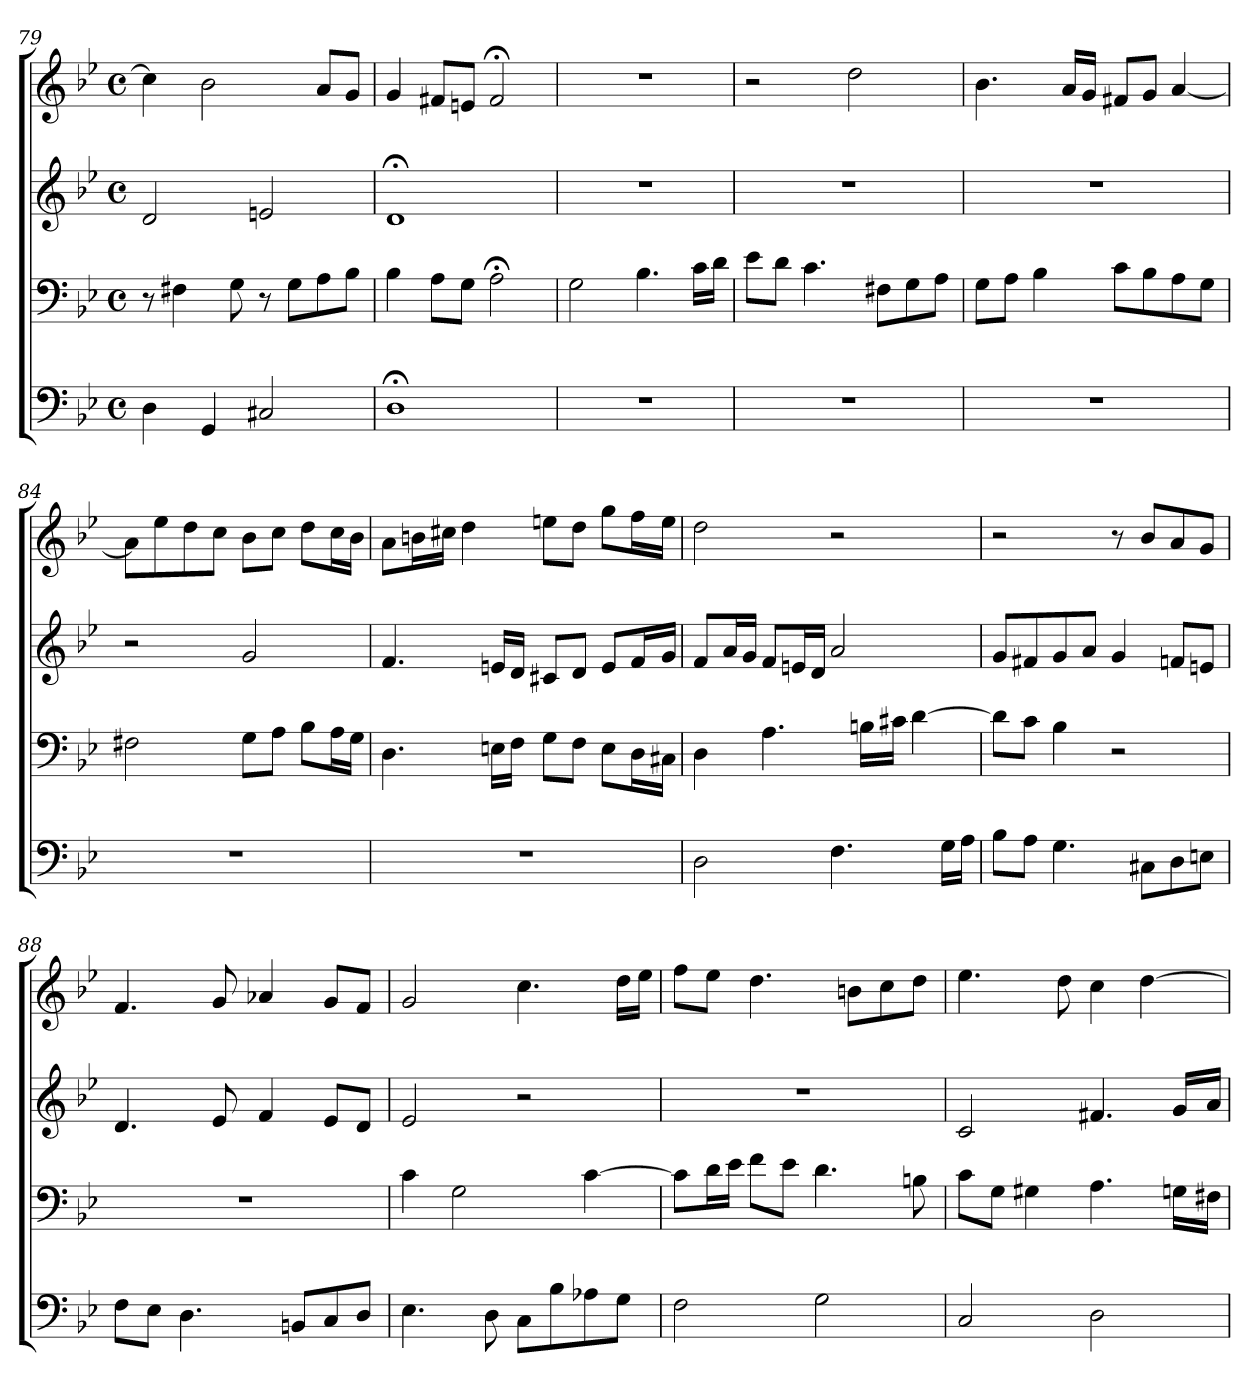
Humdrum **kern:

**kern	**kern	**kern	**kern
*part4	*part3	*part2	*part1
*staff4	*staff3	*staff2	*staff1
!!LO:LB:g=z
*clefF4	*clefF4	*clefG2	*clefG2
*k[b-e-]	*k[b-e-]	*k[b-e-]	*k[b-e-]
*M4/4	*M4/4	*M4/4	*M4/4
*met(c)	*met(c)	*met(c)	*met(c)
=79	=79	=79	=79
4D\	8r	2d/	4cc\]
.	4F#X\	.	.
4GG/	.	.	2b-\
.	8G\	.	.
2C#X/	8r	2en/	.
.	8G\L	.	.
.	8A\	.	8a/L
.	8B-\J	.	8g/J
=80	=80	=80	=80
1D;<	4B-\	1d;<	4g/
.	8A\L	.	8f#X/L
.	8G\J	.	8en/J
.	2A;<\	.	2f#;</
=81	=81	=81	=81
1r	2G\	1r	1r
.	4.B-\	.	.
.	16c\LL	.	.
.	16d\JJ	.	.
=82	=82	=82	=82
1r	8e-\L	1r	2r
.	8d\J	.	.
.	4.c\	.	.
.	.	.	2dd\
.	8F#X\L	.	.
.	8G\	.	.
.	8A\J	.	.
!!LO:LB:g=z
=83	=83	=83	=83
1r	8G\L	1r	4.b-\
.	8A\J	.	.
.	4B-\	.	.
.	.	.	16a/LL
.	.	.	16g/JJ
.	8c\L	.	8f#X/L
.	8B-\	.	8g/J
.	8A\	.	[4a/
.	8G\J	.	.
=84	=84	=84	=84
1r	2F#X\	2r	8a\L]
.	.	.	8ee-\
.	.	.	8dd\
.	.	.	8cc\J
.	8G\L	2g/	8b-\L
.	8A\J	.	8cc\J
.	8B-\L	.	8dd\L
.	16A\L	.	16cc\L
.	16G\JJ	.	16b-\JJ
=85	=85	=85	=85
1r	4.D\	4.f/	8a\L
.	.	.	16bn\L
.	.	.	16cc#X\JJ
.	.	.	4dd\
.	16En\LL	16en/LL	.
.	16F\JJ	16d/JJ	.
.	8G\L	8c#X/L	8een\L
.	8F\J	8d/J	8dd\J
.	8E\L	8e/L	8gg\L
.	16D\L	16f/L	16ff\L
.	16C#X\JJ	16g/JJ	16ee\JJ
=86	=86	=86	=86
2D\	4D\	8f/L	2dd\
.	.	16a/L	.
.	.	16g/JJ	.
.	4.A\	8f/L	.
.	.	16en/L	.
.	.	16d/JJ	.
4.F\	.	2a/	2r
.	16Bn\LL	.	.
.	16c#X\JJ	.	.
.	[4d\	.	.
16G\LL	.	.	.
16A\JJ	.	.	.
!!LO:PB:g=z
=87	=87	=87	=87
8B-\L	8d\L]	8g/L	2r
8A\J	8c\J	8f#X/	.
4.G\	4B-\	8g/	.
.	.	8a/J	.
.	2r	4g/	8r
8C#X\L	.	.	8b-/L
8D\	.	8fn/L	8a/
8En\J	.	8en/J	8g/J
=88	=88	=88	=88
8F\L	1r	4.d/	4.f/
8E-\J	.	.	.
4.D\	.	.	.
.	.	8e-/	8g/
.	.	4f/	4a-X/
8BBn/L	.	.	.
8C/	.	8e-/L	8g/L
8D/J	.	8d/J	8f/J
=89	=89	=89	=89
4.E-\	4c\	2e-/	2g/
.	2G\	.	.
8D\	.	.	.
8C\L	.	2r	4.cc\
8B-\	.	.	.
8A-X\	[4c\	.	.
8G\J	.	.	16dd\LL
.	.	.	16ee-\JJ
=90	=90	=90	=90
2F\	8c\L]	1r	8ff\L
.	16d\L	.	8ee-\J
.	16e-\JJ	.	.
.	8f\L	.	4.dd\
.	8e-\J	.	.
2G\	4.d\	.	.
.	.	.	8bn\L
.	.	.	8cc\
.	8Bn\	.	8dd\J
!!LO:LB:g=z
=91	=91	=91	=91
2C/	8c\L	2c/	4.ee-\
.	8G\J	.	.
.	4G#X\	.	.
.	.	.	8dd\
2D\	4.A\	4.f#X/	4cc\
.	.	.	[4dd\
.	16Gn\LL	16g/LL	.
.	16F#X\JJ	16a/JJ	.
=	=	=	=
*-	*-	*-	*-
